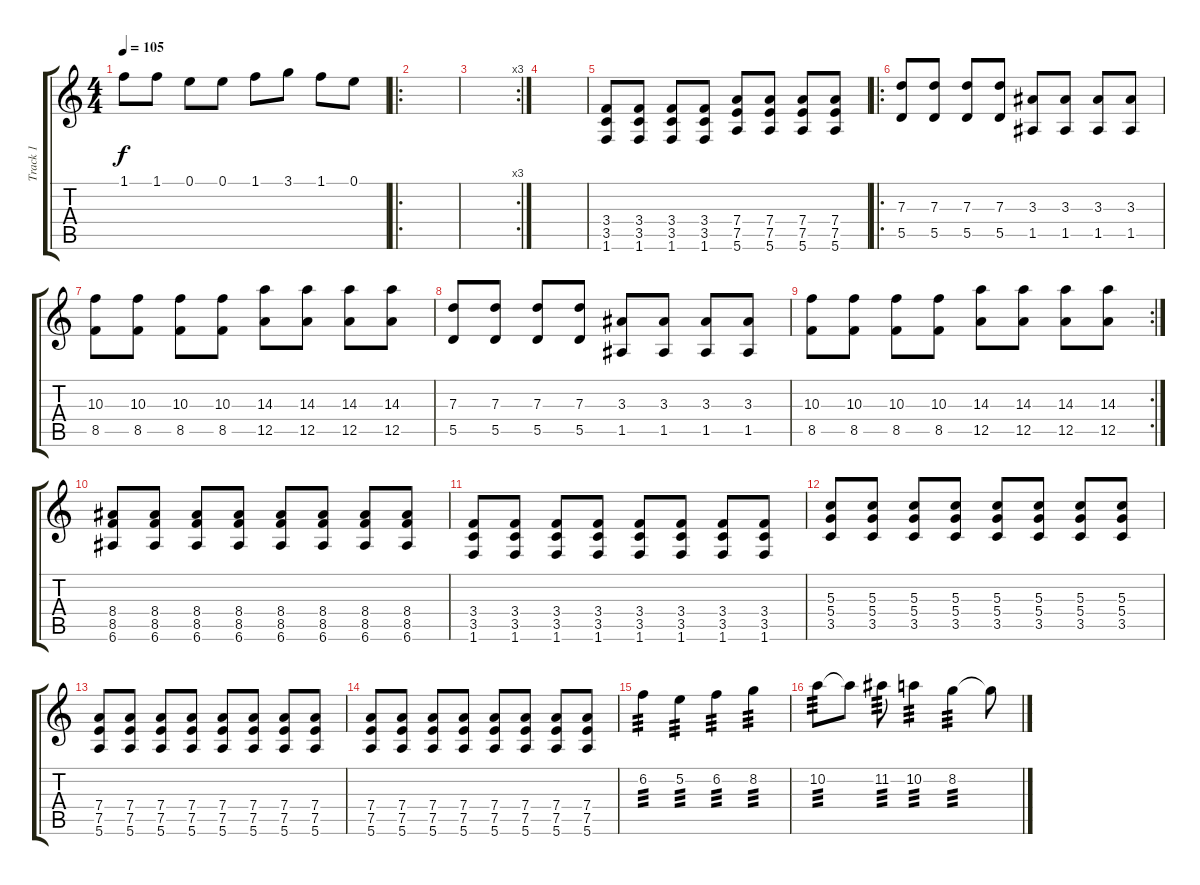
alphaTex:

\track ("Track 1" "Track 1") {instrument overdrivenguitar}
\staff {score tabs}
\tuning (E4 B3 G3 D3 A2 E2) {hide}
\ts (4 4)
\tempo 105
\clef g2
\ks c
1.1.8{dy f} 1.1.8 0.1.8 0.1.8 1.1.8 3.1.8 1.1.8 0.1.8 |
\ro
|
\rc 3
|
|
(3.4 3.5 1.6).8 (3.4 3.5 1.6).8 (3.4 3.5 1.6).8 (3.4 3.5 1.6).8 (7.4 7.5 5.6).8 (7.4 7.5 5.6).8 (7.4 7.5 5.6).8 (7.4 7.5 5.6).8 |
\ro
(7.3 5.5).8 (7.3 5.5).8 (7.3 5.5).8 (7.3 5.5).8 (3.3 1.5).8 (3.3 1.5).8 (3.3 1.5).8 (3.3 1.5).8 |
(10.3 8.5).8 (10.3 8.5).8 (10.3 8.5).8 (10.3 8.5).8 (14.3 12.5).8 (14.3 12.5).8 (14.3 12.5).8 (14.3 12.5).8 |
(7.3 5.5).8 (7.3 5.5).8 (7.3 5.5).8 (7.3 5.5).8 (3.3 1.5).8 (3.3 1.5).8 (3.3 1.5).8 (3.3 1.5).8 |
\rc 2
(10.3 8.5).8 (10.3 8.5).8 (10.3 8.5).8 (10.3 8.5).8 (14.3 12.5).8 (14.3 12.5).8 (14.3 12.5).8 (14.3 12.5).8 |
(8.4 8.5 6.6).8 (8.4 8.5 6.6).8 (8.4 8.5 6.6).8 (8.4 8.5 6.6).8 (8.4 8.5 6.6).8 (8.4 8.5 6.6).8 (8.4 8.5 6.6).8 (8.4 8.5 6.6).8 |
(3.4 3.5 1.6).8 (3.4 3.5 1.6).8 (3.4 3.5 1.6).8 (3.4 3.5 1.6).8 (3.4 3.5 1.6).8 (3.4 3.5 1.6).8 (3.4 3.5 1.6).8 (3.4 3.5 1.6).8 |
(5.3 5.4 3.5).8 (5.3 5.4 3.5).8 (5.3 5.4 3.5).8 (5.3 5.4 3.5).8 (5.3 5.4 3.5).8 (5.3 5.4 3.5).8 (5.3 5.4 3.5).8 (5.3 5.4 3.5).8 |
(7.4 7.5 5.6).8 (7.4 7.5 5.6).8 (7.4 7.5 5.6).8 (7.4 7.5 5.6).8 (7.4 7.5 5.6).8 (7.4 7.5 5.6).8 (7.4 7.5 5.6).8 (7.4 7.5 5.6).8 |
(7.4 7.5 5.6).8 (7.4 7.5 5.6).8 (7.4 7.5 5.6).8 (7.4 7.5 5.6).8 (7.4 7.5 5.6).8 (7.4 7.5 5.6).8 (7.4 7.5 5.6).8 (7.4 7.5 5.6).8 |
6.2.4{tp 3} 5.2.4{tp 3} 6.2.4{tp 3} 8.2.4{tp 3} |
10.2.8{tp 3} 10.2{t}.8 11.2.8{tp 3} 10.2.4{tp 3} 8.2.4{tp 3} 8.2{t}.8
